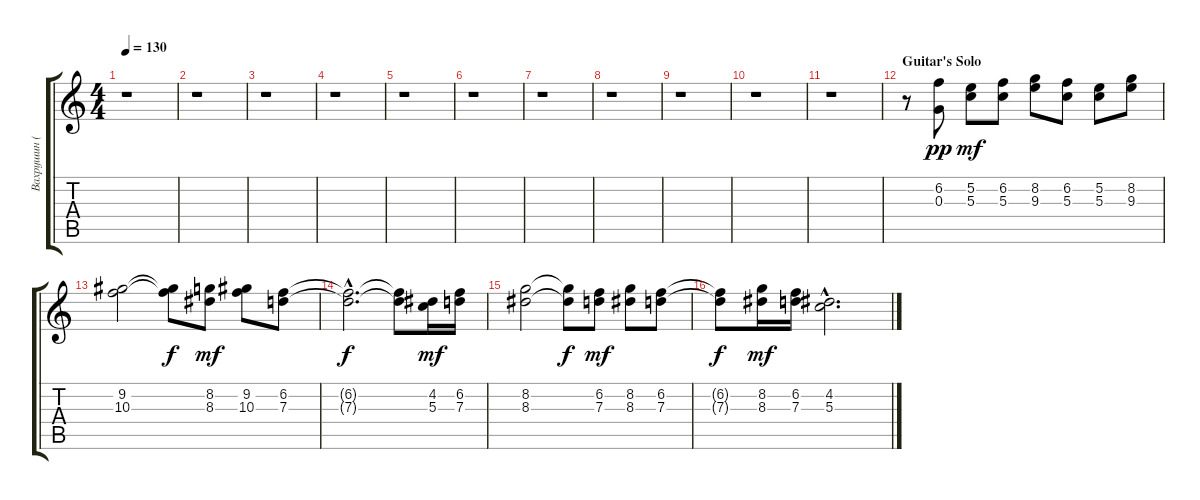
\track ("Вахрушин (Соло)" "Вахрушин (") {instrument distortionguitar}
\staff {score tabs}
\tuning (E4 B3 G3 D3 A2 E2) {hide}
\ts (4 4)
\tempo 130
\clef g2
\ks c
r.1{dy mp} |
r.1 |
r.1 |
r.1 |
r.1 |
r.1 |
r.1 |
r.1 |
r.1 |
r.1 |
r.1 |
\section ("" "Guitar's Solo")
r.8 (6.2 0.3).8{dy pp} (5.2 5.3).8{dy mf} (6.2 5.3).8 (8.2 9.3).8 (6.2 5.3).8 (5.2 5.3).8 (8.2 9.3).8 |
(9.2 10.3).2 (9.2{t} 10.3{t}).8{dy f} (8.2 8.3).8{dy mf} (9.2 10.3).8 (6.2 7.3).8 |
(6.2{hac t} 7.3{hac t}).2{d dy f} (6.2{t} 7.3{t}).8 (4.2 5.3).16{dy mf} (6.2 7.3).16 |
(8.2 8.3).2 (8.2{t} 8.3{t}).8{dy f} (6.2 7.3).8{dy mf} (8.2 8.3).8 (6.2 7.3).8 |
(6.2{t} 7.3{t}).8{dy f} (8.2 8.3).16{dy mf} (6.2 7.3).16 (4.2{hac} 5.3{hac}).2{d}
